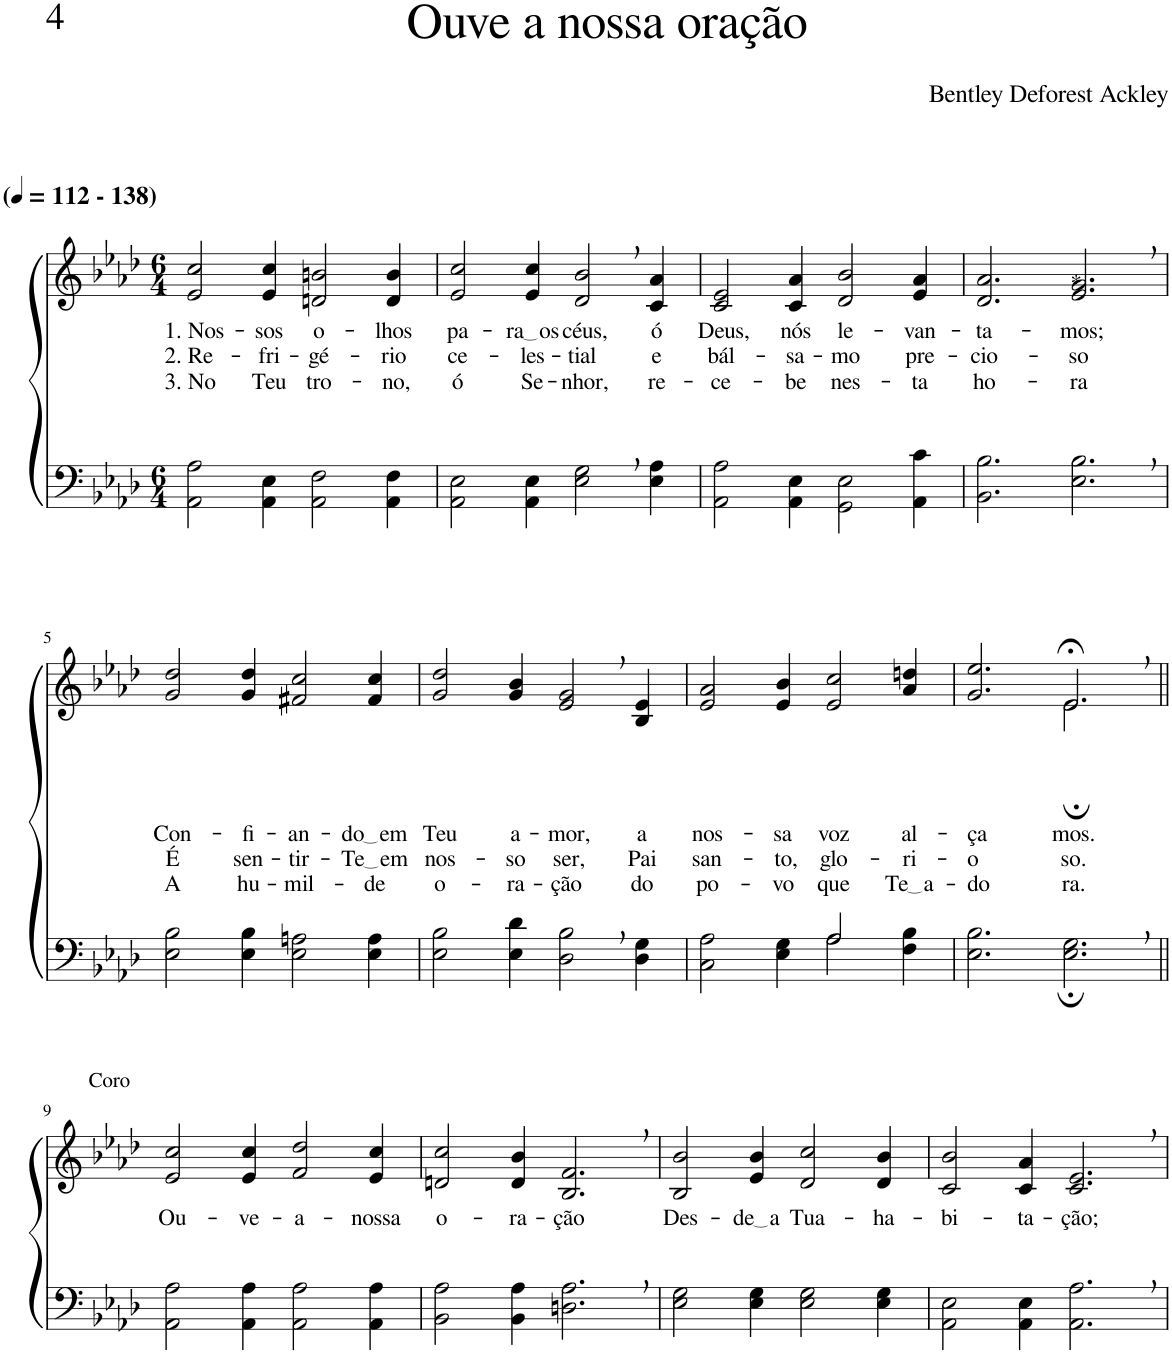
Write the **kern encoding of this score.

**kern	**kern	**text	**text	**text	**harte
*part2	*part1	*part1	*part1	*part1	*part1
*staff2	*staff1	*staff1	*staff1	*staff1	*
*I"Parte III e IV	*I"Parte I e II	*	*	*	*
*clefF4	*clefG2	*	*	*	*
*k[b-e-a-d-]	*k[b-e-a-d-]	*	*	*	*
*M6/4	*M6/4	*	*	*	*
*MM112	*MM112	*	*	*	*
=1	=1	=1	=1	=1	=1
!	!LO:TX:a:B:t=(	!	!	!	!
!	!LO:TX:a:B:t=- 138)	!	!	!	!
!	!	!LO:LY:b	!LO:LY:b	!LO:LY:b	!
2AA-\ 2A-\	2e-/ 2cc/	1. Nos-	2. Re-	3. No	.
!	!	!LO:LY:b	!LO:LY:b	!LO:LY:b	!
4AA-\ 4E-\	4e-/ 4cc/	-sos	-fri-	Teu	.
!	!	!LO:LY:b	!LO:LY:b	!LO:LY:b	!
2AA-\ 2F\	2dn/ 2bn/	o-	-gé-	tro-	.
!	!	!LO:LY:b	!LO:LY:b	!LO:LY:b	!
4AA-\ 4F\	4d/ 4b/	-lhos	-rio	-no,	.
=2	=2	=2	=2	=2	=2
!	!	!LO:LY:b	!LO:LY:b	!LO:LY:b	!
2AA-\ 2E-\	2e-/ 2cc/	pa-	ce-	ó	.
!	!	!LO:LY:b	!LO:LY:b	!LO:LY:b	!
4AA-\ 4E-\	4e-/ 4cc/	ra os	-les-	Se-	.
!	!	!LO:LY:b	!LO:LY:b	!LO:LY:b	!
2E-\, 2G\,	2d-/, 2b-/,	céus,	-tial	-nhor,	.
!	!	!LO:LY:b	!LO:LY:b	!LO:LY:b	!
4E-\ 4A-\	4c/ 4a-/	ó	e	re-	.
=3	=3	=3	=3	=3	=3
!	!	!LO:LY:b	!LO:LY:b	!LO:LY:b	!
2AA-\ 2A-\	2c/ 2e-/	Deus,	bál-	-ce-	.
!	!	!LO:LY:b	!LO:LY:b	!LO:LY:b	!
4AA-\ 4E-\	4c/ 4a-/	nós	-sa-	-be	.
!	!	!LO:LY:b	!LO:LY:b	!LO:LY:b	!
2GG\ 2E-\	2d-/ 2b-/	le-	-mo	nes-	.
!	!	!LO:LY:b	!LO:LY:b	!LO:LY:b	!
4AA-\ 4c\	4e-/ 4a-/	-van-	pre-	-ta	.
=4	=4	=4	=4	=4	=4
!	!	!LO:LY:b	!LO:LY:b	!LO:LY:b	!
2.BB-\ 2.B-\	2.d-/ 2.a-/	-ta-	-cio-	ho-	.
!	!	!LO:LY:b	!LO:LY:b	!LO:LY:b	!LO:H:kt=*
2.E-\, 2.B-\,	2.e-/, 2.g/,	-mos;	-so	-ra	N
!!LO:LB:g=z
=5	=5	=5	=5	=5	=5
!	!	!LO:LY:b	!LO:LY:b	!LO:LY:b	!
2E-\ 2B-\	2g/ 2dd-/	Con-	É	A	.
!	!	!LO:LY:b	!LO:LY:b	!LO:LY:b	!
4E-\ 4B-\	4g/ 4dd-/	-fi-	sen-	hu-	.
!	!	!LO:LY:b	!LO:LY:b	!LO:LY:b	!
2E-\ 2An\	2f#X/ 2cc/	-an-	-tir-	-mil-	.
!	!	!LO:LY:b	!LO:LY:b	!LO:LY:b	!
4E-\ 4A\	4f#/ 4cc/	do em	Te em	-de	.
=6	=6	=6	=6	=6	=6
!	!	!LO:LY:b	!LO:LY:b	!LO:LY:b	!
2E-\ 2B-\	2g/ 2dd-/	Teu	nos-	o-	.
!	!	!LO:LY:b	!LO:LY:b	!LO:LY:b	!
4E-\ 4d-\	4g/ 4b-/	a-	-so	-ra-	.
!	!	!LO:LY:b	!LO:LY:b	!LO:LY:b	!
2D-\, 2B-\,	2e-/, 2g/,	-mor,	ser,	-ção	.
!	!	!LO:LY:b	!LO:LY:b	!LO:LY:b	!
4D-\ 4G\	4B-/ 4e-/	a	Pai	do	.
=7	=7	=7	=7	=7	=7
*^	*	*	*	*	*
!	!	!	!LO:LY:b	!LO:LY:b	!LO:LY:b	!
2.ryy	2C\ 2A-\	2e-/ 2a-/	nos-	san-	po-	.
!	!	!	!LO:LY:b	!LO:LY:b	!LO:LY:b	!
.	4E-\ 4G\	4e-/ 4b-/	-sa	-to,	-vo	.
!	!	!	!LO:LY:b	!LO:LY:b	!LO:LY:b	!
2A-/	2A-\	2e-/ 2cc/	voz	glo-	que	.
!	!	!	!LO:LY:b	!LO:LY:b	!LO:LY:b	!
4ryy	4F\ 4B-\	4a-/ 4ddn/	al-	-ri-	Te a	.
=8	=8	=8	=8	=8	=8	=8
!	!	!	!LO:LY:b	!LO:LY:b	!LO:LY:b	!
*v	*v	*^	*	*	*	*
2.E-\ 2.B-\	2.g/ 2.ee-/	2.ryy	-ça-	-o-	-do-	.
!	!	!	!LO:LY:b	!LO:LY:b	!LO:LY:b	!
2.E-\;, 2.G\;,	2.e-;<,/	2.e-;\	-mos.	-so.	-ra.	.
!!LO:LB:g=z
=9||	=9||	=9||	=9||	=9||	=9||	=9||
!	!LO:TX:a:t=Coro	!	!	!	!	!
!	!	!	!LO:LY:b	!	!	!
*	*v	*v	*	*	*	*
2AA-\ 2A-\	2e-/ 2cc/	Ou-	.	.	.
!	!	!LO:LY:b	!	!	!
4AA-\ 4A-\	4e-/ 4cc/	-ve-	.	.	.
!	!	!LO:LY:b	!	!	!
2AA-\ 2A-\	2f/ 2dd-/	-a-	.	.	.
!	!	!LO:LY:b	!	!	!
4AA-\ 4A-\	4e-/ 4cc/	-nossa	.	.	.
=10	=10	=10	=10	=10	=10
!	!	!LO:LY:b	!	!	!
2BB-\ 2A-\	2dn/ 2cc/	o-	.	.	.
!	!	!LO:LY:b	!	!	!
4BB-\ 4A-\	4d/ 4b-/	-ra-	.	.	.
!	!	!LO:LY:b	!	!	!
2.Dn\, 2.A-\,	2.B-/, 2.f/,	-ção	.	.	.
=11	=11	=11	=11	=11	=11
!	!	!LO:LY:b	!	!	!
2E-\ 2G\	2B-/ 2b-/	Des-	.	.	.
!	!	!LO:LY:b	!	!	!
4E-\ 4G\	4e-/ 4b-/	de a	.	.	.
!	!	!LO:LY:b	!	!	!
2E-\ 2G\	2d-/ 2cc/	Tua-	.	.	.
!	!	!LO:LY:b	!	!	!
4E-\ 4G\	4d-/ 4b-/	-ha-	.	.	.
=12	=12	=12	=12	=12	=12
!	!	!LO:LY:b	!	!	!
2AA-\ 2E-\	2c/ 2b-/	-bi-	.	.	.
!	!	!LO:LY:b	!	!	!
4AA-\ 4E-\	4c/ 4a-/	-ta-	.	.	.
!	!	!LO:LY:b	!	!	!
2.AA-\, 2.A-\,	2.c/, 2.e-/,	-ção;	.	.	.
=	=	=	=	=	=
*-	*-	*-	*-	*-	*-
